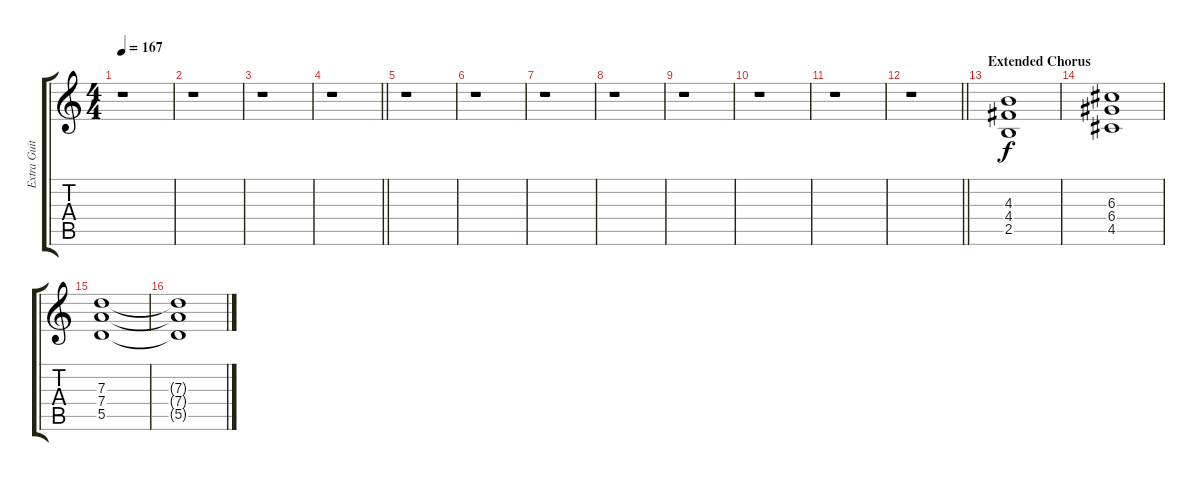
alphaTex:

\track ("Extra Guitar" "Extra Guit") {instrument overdrivenguitar}
\staff {score tabs}
\tuning (E4 B3 G3 D3 A2 E2) {hide}
\ts (4 4)
\tempo 167
\clef g2
\ks c
r.1{dy f} |
r.1 |
r.1 |
\barLineRight lightlight
r.1 |
r.1 |
r.1 |
r.1 |
r.1 |
r.1 |
r.1 |
r.1 |
\barLineRight lightlight
r.1 |
\section ("" "Extended Chorus")
(4.3 4.4 2.5).1 |
(6.3 6.4 4.5).1 |
(7.3 7.4 5.5).1 |
(7.3{t} 7.4{t} 5.5{t}).1
